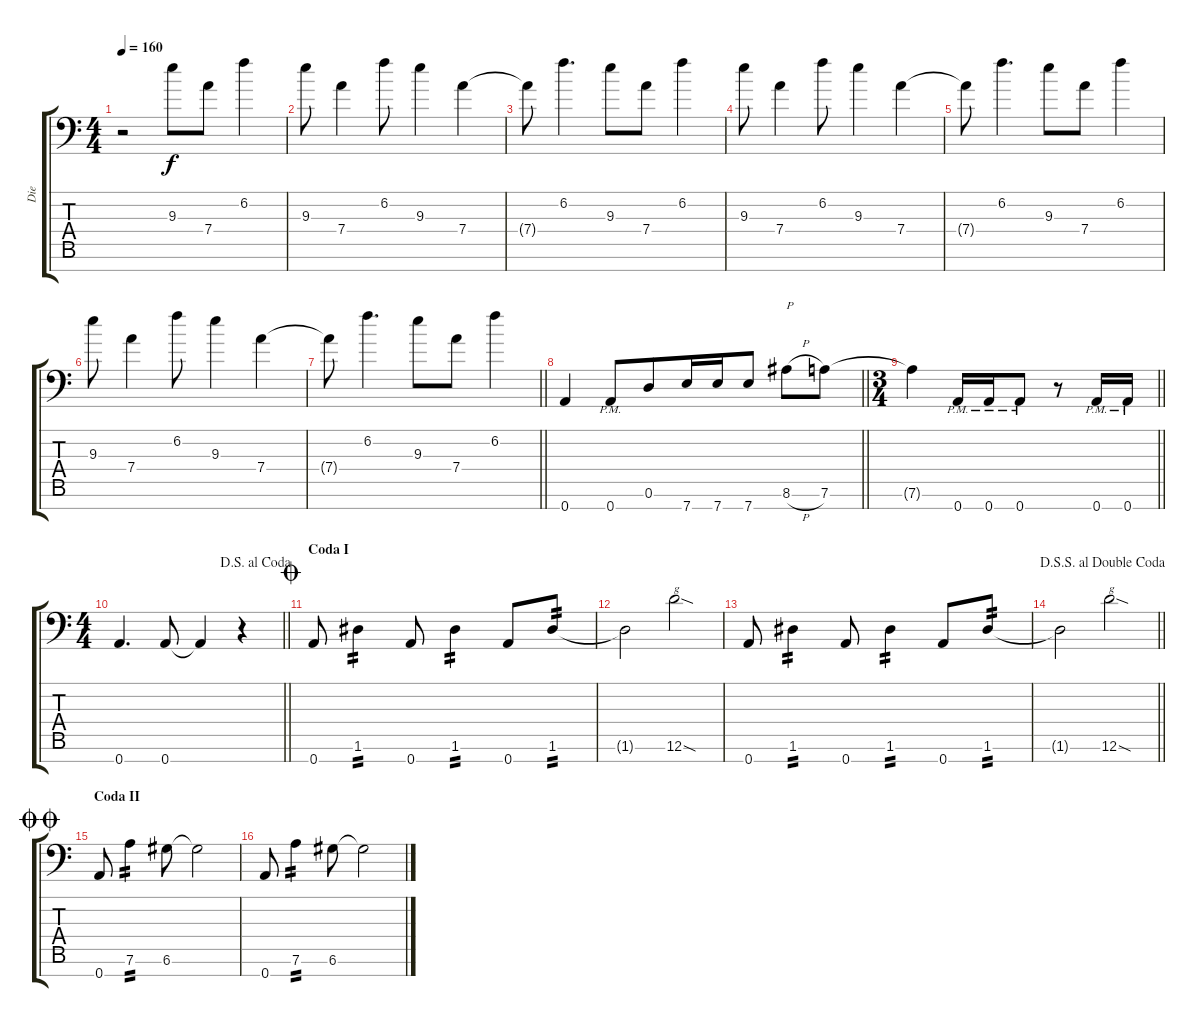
\track ("Die" "Die") {instrument distortionguitar}
\staff {score tabs}
\tuning (E4 B3 G3 D3 A2 D2 A1) {hide}
\ts (4 4)
\tempo 160
\clef f4
\ks c
r.2{dy f} 9.3.8 7.4.8 6.2.4 |
9.3.8 7.4.4 6.2.8 9.3.4 7.4.4 |
7.4{t}.8 6.2.4{d beam merge} 9.3.8 7.4.8 6.2.4 |
9.3.8 7.4.4 6.2.8 9.3.4 7.4.4 |
7.4{t}.8 6.2.4{d beam merge} 9.3.8 7.4.8 6.2.4 |
9.3.8 7.4.4 6.2.8 9.3.4 7.4.4 |
\barLineRight lightlight
7.4{t}.8 6.2.4{d beam merge} 9.3.8 7.4.8 6.2.4 |
\barLineRight lightlight
0.7.4 0.7{pm}.8 0.6.8{beam merge} 7.7.16{beam merge} 7.7.16 7.7.8 8.6{h}.8{txt "P" beam merge} 7.6.8 |
\ts (3 4)
\barLineRight lightlight
7.6{t}.4 0.7{pm}.16 0.7{pm}.16 0.7{pm}.8 r.8{beam merge} 0.7{pm}.16 0.7{pm}.16 |
\ts (4 4)
\jump dalsegnoalcoda
\barLineRight lightlight
0.7.4{d} 0.7.8 0.7{t}.4 r.4 |
\section ("" "Coda I")
\jump coda
0.7.8 1.6.4{tp 2} 0.7.8 1.6.4{tp 2} 0.7.8{beam merge} 1.6.8{tp 2} |
1.6{t}.2 12.6{sod}.2{txt "g"} |
0.7.8 1.6.4{tp 2} 0.7.8 1.6.4{tp 2} 0.7.8{beam merge} 1.6.8{tp 2} |
\jump dalsegnosegnoaldoublecoda
\barLineRight lightlight
1.6{t}.2 12.6{sod}.2{txt "g"} |
\section ("" "Coda II")
\jump doublecoda
0.7.8 7.6.4{tp 2} 6.6.8 6.6{t}.2 |
0.7.8 7.6.4{tp 2} 6.6.8 6.6{t}.2
